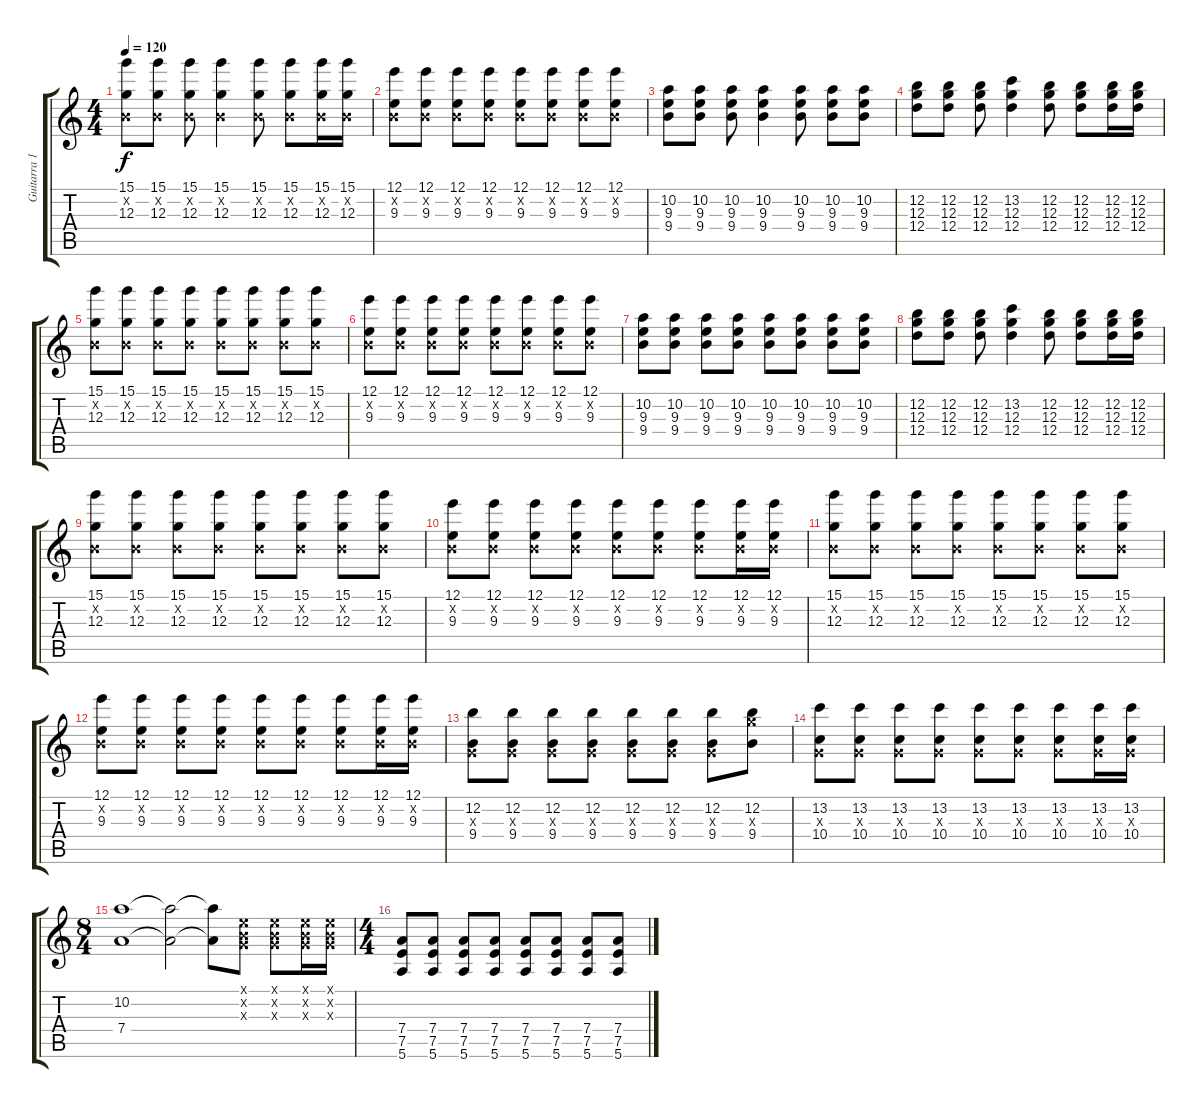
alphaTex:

\track ("Guitarra 1" "Guitarra 1") {instrument acousticguitarsteel}
\staff {score tabs}
\tuning (E4 B3 G3 D3 A2 E2) {hide}
\ts (4 4)
\tempo 120
\clef g2
\ks c
(15.1 0.2{x} 12.3).8{dy f} (15.1 0.2{x} 12.3).8 (15.1 0.2{x} 12.3).8 (15.1 0.2{x} 12.3).4 (15.1 0.2{x} 12.3).8 (15.1 0.2{x} 12.3).8 (15.1 0.2{x} 12.3).16 (15.1 0.2{x} 12.3).16 |
(12.1 0.2{x} 9.3).8 (12.1 0.2{x} 9.3).8 (12.1 0.2{x} 9.3).8 (12.1 0.2{x} 9.3).8 (12.1 0.2{x} 9.3).8 (12.1 0.2{x} 9.3).8 (12.1 0.2{x} 9.3).8 (12.1 0.2{x} 9.3).8 |
(10.2 9.3 9.4).8 (10.2 9.3 9.4).8 (10.2 9.3 9.4).8 (10.2 9.3 9.4).4 (10.2 9.3 9.4).8 (10.2 9.3 9.4).8 (10.2 9.3 9.4).8 |
(12.2 12.3 12.4).8 (12.2 12.3 12.4).8 (12.2 12.3 12.4).8 (13.2 12.3 12.4).4 (12.2 12.3 12.4).8 (12.2 12.3 12.4).8 (12.2 12.3 12.4).16 (12.2 12.3 12.4).16 |
(15.1 0.2{x} 12.3).8 (15.1 0.2{x} 12.3).8 (15.1 0.2{x} 12.3).8 (15.1 0.2{x} 12.3).8 (15.1 0.2{x} 12.3).8 (15.1 0.2{x} 12.3).8 (15.1 0.2{x} 12.3).8 (15.1 0.2{x} 12.3).8 |
(12.1 0.2{x} 9.3).8 (12.1 0.2{x} 9.3).8 (12.1 0.2{x} 9.3).8 (12.1 0.2{x} 9.3).8 (12.1 0.2{x} 9.3).8 (12.1 0.2{x} 9.3).8 (12.1 0.2{x} 9.3).8 (12.1 0.2{x} 9.3).8 |
(10.2 9.3 9.4).8 (10.2 9.3 9.4).8 (10.2 9.3 9.4).8 (10.2 9.3 9.4).8 (10.2 9.3 9.4).8 (10.2 9.3 9.4).8 (10.2 9.3 9.4).8 (10.2 9.3 9.4).8 |
(12.2 12.3 12.4).8 (12.2 12.3 12.4).8 (12.2 12.3 12.4).8 (13.2 12.3 12.4).4 (12.2 12.3 12.4).8 (12.2 12.3 12.4).8 (12.2 12.3 12.4).16 (12.2 12.3 12.4).16 |
(15.1 0.2{x} 12.3).8 (15.1 0.2{x} 12.3).8 (15.1 0.2{x} 12.3).8 (15.1 0.2{x} 12.3).8 (15.1 0.2{x} 12.3).8 (15.1 0.2{x} 12.3).8 (15.1 0.2{x} 12.3).8 (15.1 0.2{x} 12.3).8 |
(12.1 0.2{x} 9.3).8 (12.1 0.2{x} 9.3).8 (12.1 0.2{x} 9.3).8 (12.1 0.2{x} 9.3).8 (12.1 0.2{x} 9.3).8 (12.1 0.2{x} 9.3).8 (12.1 0.2{x} 9.3).8 (12.1 0.2{x} 9.3).16 (12.1 0.2{x} 9.3).16 |
(15.1 0.2{x} 12.3).8 (15.1 0.2{x} 12.3).8 (15.1 0.2{x} 12.3).8 (15.1 0.2{x} 12.3).8 (15.1 0.2{x} 12.3).8 (15.1 0.2{x} 12.3).8 (15.1 0.2{x} 12.3).8 (15.1 0.2{x} 12.3).8 |
(12.1 0.2{x} 9.3).8 (12.1 0.2{x} 9.3).8 (12.1 0.2{x} 9.3).8 (12.1 0.2{x} 9.3).8 (12.1 0.2{x} 9.3).8 (12.1 0.2{x} 9.3).8 (12.1 0.2{x} 9.3).8 (12.1 0.2{x} 9.3).16 (12.1 0.2{x} 9.3).16 |
(12.2 0.3{x} 9.4).8 (12.2 0.3{x} 9.4).8 (12.2 0.3{x} 9.4).8 (12.2 0.3{x} 9.4).8 (12.2 0.3{x} 9.4).8 (12.2 0.3{x} 9.4).8 (12.2 0.3{x} 9.4).8 (12.2 12.3{x} 9.4).8 |
(13.2 0.3{x} 10.4).8 (13.2 0.3{x} 10.4).8 (13.2 0.3{x} 10.4).8 (13.2 0.3{x} 10.4).8 (13.2 0.3{x} 10.4).8 (13.2 0.3{x} 10.4).8 (13.2 0.3{x} 10.4).8 (13.2 0.3{x} 10.4).16 (13.2 0.3{x} 10.4).16 |
\ts (8 4)
(10.2 7.4).1 (10.2{t} 7.4{t}).2 (10.2{t} 7.4{t}).8 (0.1{x} 0.2{x} 0.3{x}).8 (0.1{x} 0.2{x} 0.3{x}).8 (0.1{x} 0.2{x} 0.3{x}).16 (0.1{x} 0.2{x} 0.3{x}).16 |
\ts (4 4)
(7.4 7.5 5.6).8 (7.4 7.5 5.6).8 (7.4 7.5 5.6).8 (7.4 7.5 5.6).8 (7.4 7.5 5.6).8 (7.4 7.5 5.6).8 (7.4 7.5 5.6).8 (7.4 7.5 5.6).8
